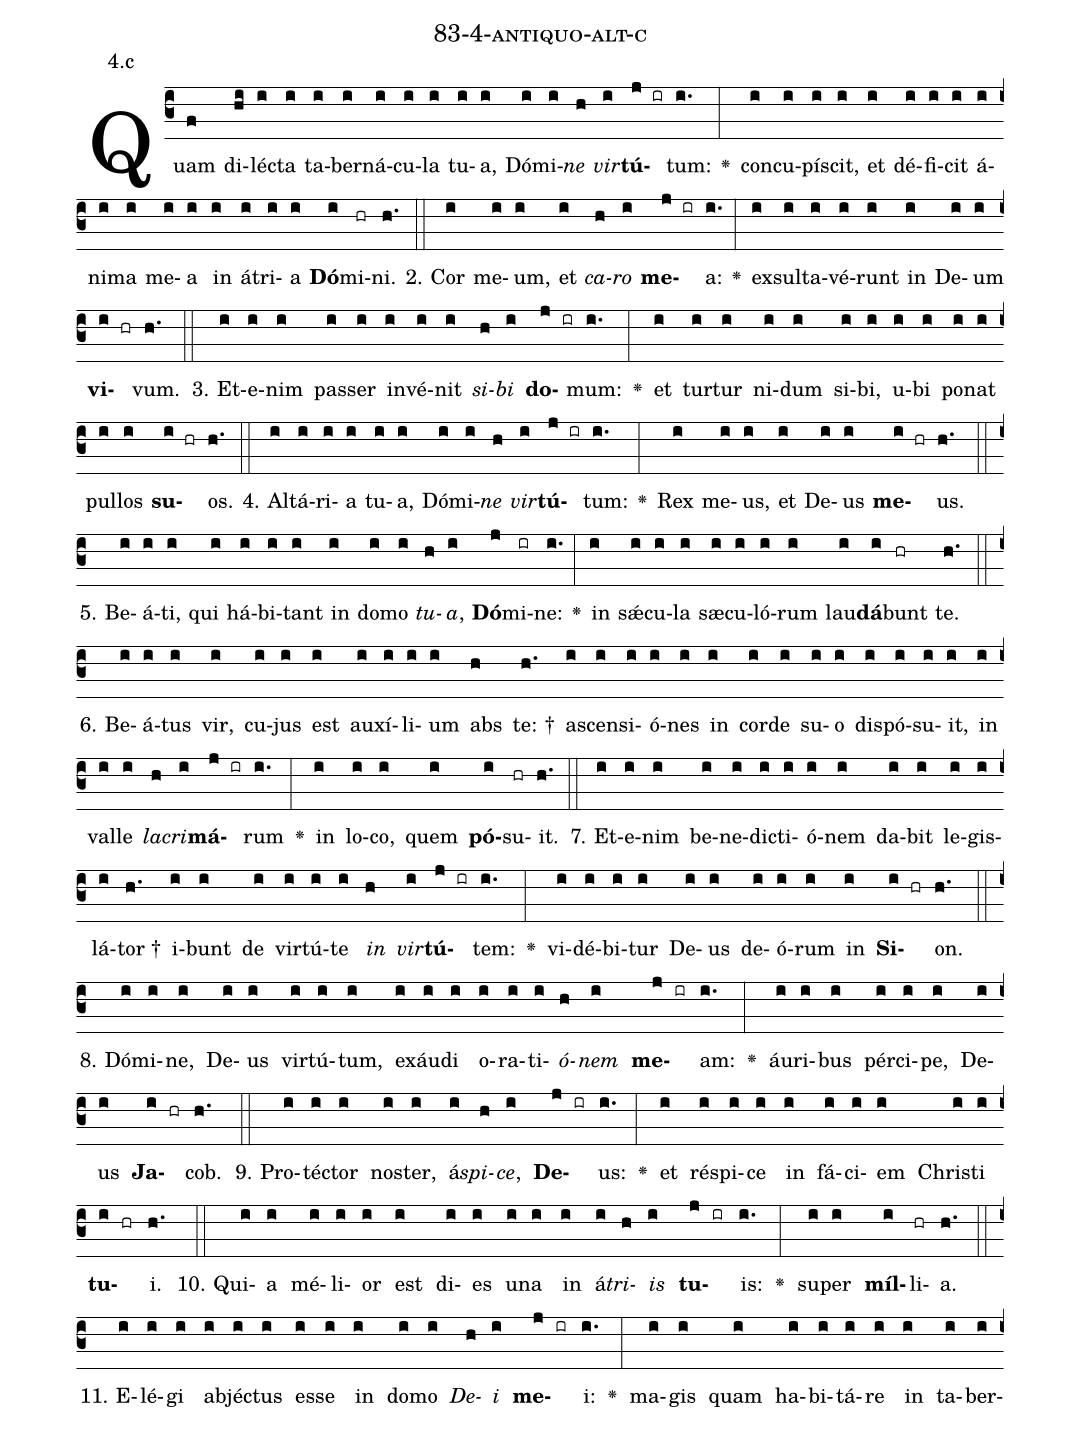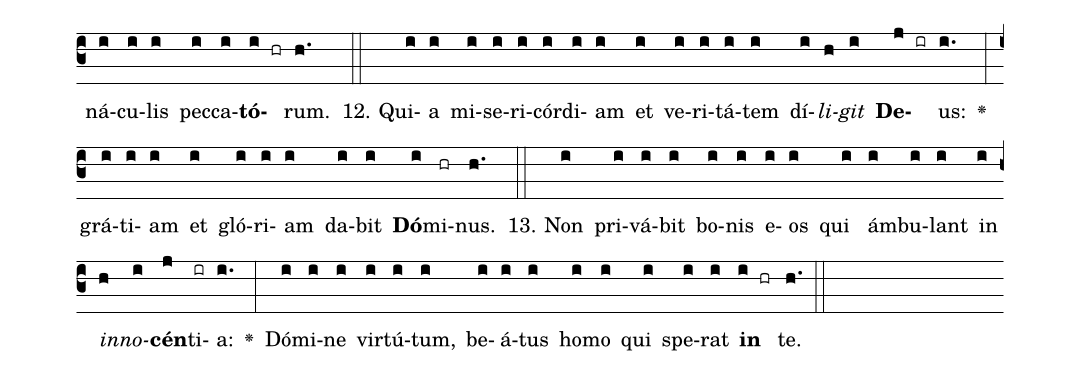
name: 83-4-antiquo-alt-c;
annotation: 4.c;
%%
(c3)Quam(f) di(hi)léc(i)ta(i) ta(i)ber(i)ná(i)cu(i)la(i) tu(i)a,(i) Dó(i)mi(i)<i>ne</i>(h) <i>vir</i>(i)<b>tú</b>(j ir)tum:(i.) <v>\greheightstar</v>(:) con(i)cu(i)pí(i)scit,(i) et(i) dé(i)fi(i)cit(i) á(i)ni(i)ma(i) me(i)a(i) in(i) á(i)tri(i)a(i) <b>Dó</b>(i)mi(hr)ni.(h.) (::)
2. Cor(i) me(i)um,(i) et(i) <i>ca</i>(h)<i>ro</i>(i) <b>me</b>(j ir)a:(i.) <v>\greheightstar</v>(:) ex(i)sul(i)ta(i)vé(i)runt(i) in(i) De(i)um(i) <b>vi</b>(i hr)vum.(h.) (::)
3. Et(i)e(i)nim(i) pas(i)ser(i) in(i)vé(i)nit(i) <i>si</i>(h)<i>bi</i>(i) <b>do</b>(j ir)mum:(i.) <v>\greheightstar</v>(:) et(i) tur(i)tur(i) ni(i)dum(i) si(i)bi,(i) u(i)bi(i) po(i)nat(i) pul(i)los(i) <b>su</b>(i hr)os.(h.) (::)
4. Al(i)tá(i)ri(i)a(i) tu(i)a,(i) Dó(i)mi(i)<i>ne</i>(h) <i>vir</i>(i)<b>tú</b>(j ir)tum:(i.) <v>\greheightstar</v>(:) Rex(i) me(i)us,(i) et(i) De(i)us(i) <b>me</b>(i hr)us.(h.) (::)
5. Be(i)á(i)ti,(i) qui(i) há(i)bi(i)tant(i) in(i) do(i)mo(i) <i>tu</i>(h)<i>a</i>,(i) <b>Dó</b>(j)mi(ir)ne:(i.) <v>\greheightstar</v>(:) in(i) sǽ(i)cu(i)la(i) sæ(i)cu(i)ló(i)rum(i) lau(i)<b>dá</b>(i)bunt(hr) te.(h.) (::)
6. Be(i)á(i)tus(i) vir,(i) cu(i)jus(i) est(i) au(i)xí(i)li(i)um(i) abs(h) te: †(h.) a(i)scen(i)si(i)ó(i)nes(i) in(i) cor(i)de(i) su(i)o(i) dis(i)pó(i)su(i)it,(i) in(i) val(i)le(i) <i>la</i>(h)<i>cri</i>(i)<b>má</b>(j ir)rum(i.) <v>\greheightstar</v>(:) in(i) lo(i)co,(i) quem(i) <b>pó</b>(i)su(hr)it.(h.) (::)
7. Et(i)e(i)nim(i) be(i)ne(i)dic(i)ti(i)ó(i)nem(i) da(i)bit(i) le(i)gis(i)lá(i)tor †(h.) i(i)bunt(i) de(i) vir(i)tú(i)te(i) <i>in</i>(h) <i>vir</i>(i)<b>tú</b>(j ir)tem:(i.) <v>\greheightstar</v>(:) vi(i)dé(i)bi(i)tur(i) De(i)us(i) de(i)ó(i)rum(i) in(i) <b>Si</b>(i hr)on.(h.) (::)
8. Dó(i)mi(i)ne,(i) De(i)us(i) vir(i)tú(i)tum,(i) ex(i)áu(i)di(i) o(i)ra(i)ti(i)<i>ó</i>(h)<i>nem</i>(i) <b>me</b>(j ir)am:(i.) <v>\greheightstar</v>(:) áu(i)ri(i)bus(i) pér(i)ci(i)pe,(i) De(i)us(i) <b>Ja</b>(i hr)cob.(h.) (::)
9. Pro(i)téc(i)tor(i) nos(i)ter,(i) á(i)<i>spi</i>(h)<i>ce</i>,(i) <b>De</b>(j ir)us:(i.) <v>\greheightstar</v>(:) et(i) ré(i)spi(i)ce(i) in(i) fá(i)ci(i)em(i) Chris(i)ti(i) <b>tu</b>(i hr)i.(h.) (::)
10. Qui(i)a(i) mé(i)li(i)or(i) est(i) di(i)es(i) u(i)na(i) in(i) á(i)<i>tri</i>(h)<i>is</i>(i) <b>tu</b>(j ir)is:(i.) <v>\greheightstar</v>(:) su(i)per(i) <b>míl</b>(i)li(hr)a.(h.) (::)
11. E(i)lé(i)gi(i) ab(i)jéc(i)tus(i) es(i)se(i) in(i) do(i)mo(i) <i>De</i>(h)<i>i</i>(i) <b>me</b>(j ir)i:(i.) <v>\greheightstar</v>(:) ma(i)gis(i) quam(i) ha(i)bi(i)tá(i)re(i) in(i) ta(i)ber(i)ná(i)cu(i)lis(i) pec(i)ca(i)<b>tó</b>(i hr)rum.(h.) (::)
12. Qui(i)a(i) mi(i)se(i)ri(i)cór(i)di(i)am(i) et(i) ve(i)ri(i)tá(i)tem(i) dí(i)<i>li</i>(h)<i>git</i>(i) <b>De</b>(j ir)us:(i.) <v>\greheightstar</v>(:) grá(i)ti(i)am(i) et(i) gló(i)ri(i)am(i) da(i)bit(i) <b>Dó</b>(i)mi(hr)nus.(h.) (::)
13. Non(i) pri(i)vá(i)bit(i) bo(i)nis(i) e(i)os(i) qui(i) ám(i)bu(i)lant(i) in(i) <i>in</i>(h)<i>no</i>(i)<b>cén</b>(j)ti(ir)a:(i.) <v>\greheightstar</v>(:) Dó(i)mi(i)ne(i) vir(i)tú(i)tum,(i) be(i)á(i)tus(i) ho(i)mo(i) qui(i) spe(i)rat(i) <b>in</b>(i hr) te.(h.) (::)
